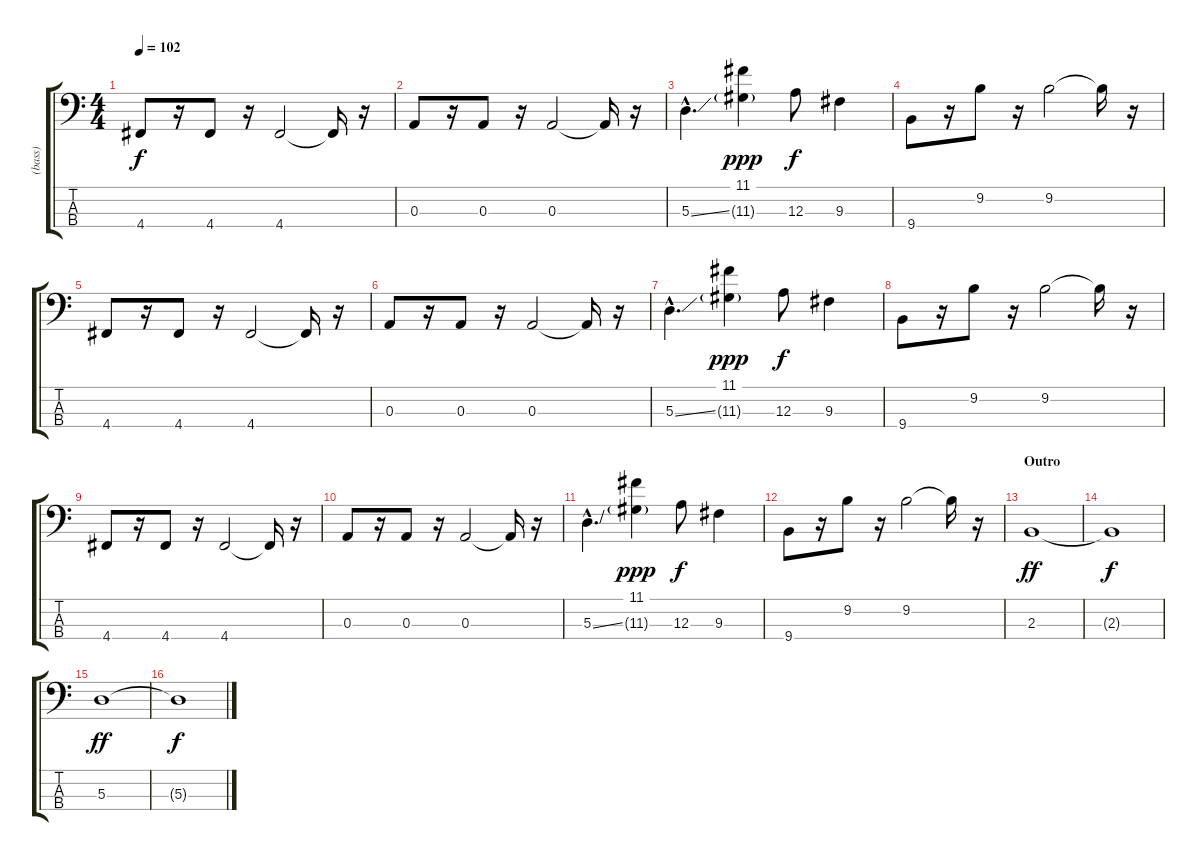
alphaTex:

\track ("(bass)" "(bass)") {instrument acousticbass}
\staff {score tabs}
\tuning (G2 D2 A1 D1) {hide}
\ts (4 4)
\tempo 102
\clef f4
\ks c
4.4.8{dy f} r.16 4.4.8 r.16 4.4.2 4.4{t}.16 r.16 |
0.3.8 r.16 0.3.8 r.16 0.3.2 0.3{t}.16 r.16 |
5.3{ss hac}.4{d} (11.1 11.3{g}).4{dy ppp} 12.3.8{dy f} 9.3.4 |
9.4.8 r.16 9.2.8 r.16 9.2.2 9.2{t}.16 r.16 |
4.4.8 r.16 4.4.8 r.16 4.4.2 4.4{t}.16 r.16 |
0.3.8 r.16 0.3.8 r.16 0.3.2 0.3{t}.16 r.16 |
5.3{ss hac}.4{d} (11.1 11.3{g}).4{dy ppp} 12.3.8{dy f} 9.3.4 |
9.4.8 r.16 9.2.8 r.16 9.2.2 9.2{t}.16 r.16 |
4.4.8 r.16 4.4.8 r.16 4.4.2 4.4{t}.16 r.16 |
0.3.8 r.16 0.3.8 r.16 0.3.2 0.3{t}.16 r.16 |
5.3{ss hac}.4{d} (11.1 11.3{g}).4{dy ppp} 12.3.8{dy f} 9.3.4 |
9.4.8 r.16 9.2.8 r.16 9.2.2 9.2{t}.16 r.16 |
\section ("" "Outro")
2.3.1{dy ff} |
2.3{t}.1{dy f} |
5.3.1{dy ff} |
5.3{t}.1{dy f}
